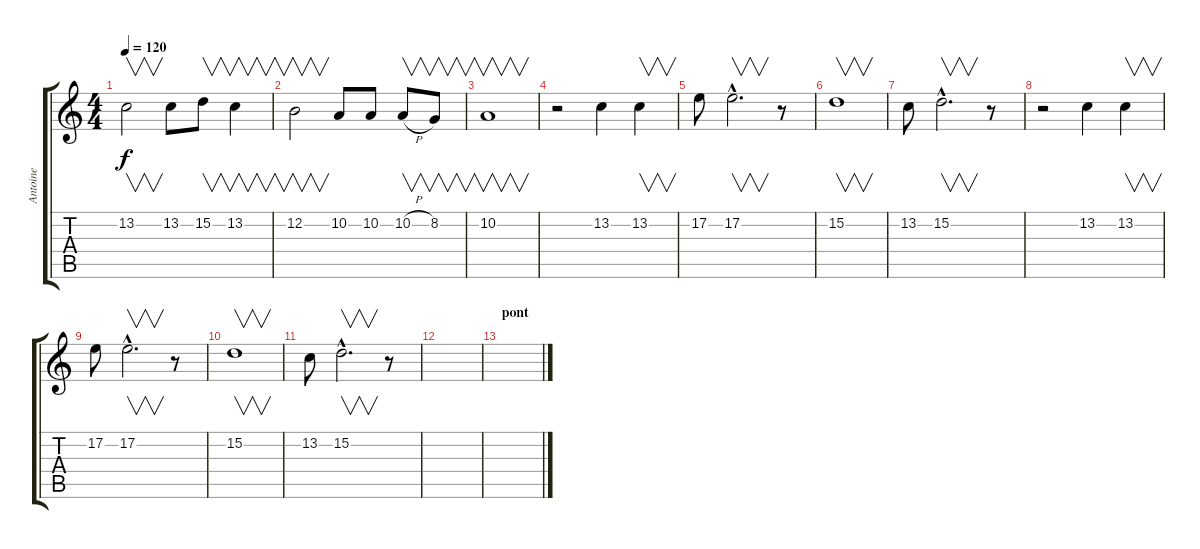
\track ("Antoine" "Antoine") {instrument violin}
\staff {score tabs}
\tuning (E4 B3 G3 D3 A2 E2) {hide}
\ts (4 4)
\tempo 120
\clef g2
\ks c
13.2.2{v dy f} 13.2.8 15.2.8{v} 13.2.4{v} |
12.2.2{v} 10.2.8 10.2.8 10.2{h}.8{v} 8.2.8{v} |
10.2.1{v} |
r.2 13.2.4 13.2.4{v} |
17.2.8 17.2{hac}.2{v d} r.8 |
15.2.1{v} |
13.2.8 15.2{hac}.2{v d} r.8 |
r.2 13.2.4 13.2.4{v} |
17.2.8 17.2{hac}.2{v d} r.8 |
15.2.1{v} |
13.2.8 15.2{hac}.2{v d} r.8 |
|
\section ("" "pont")
